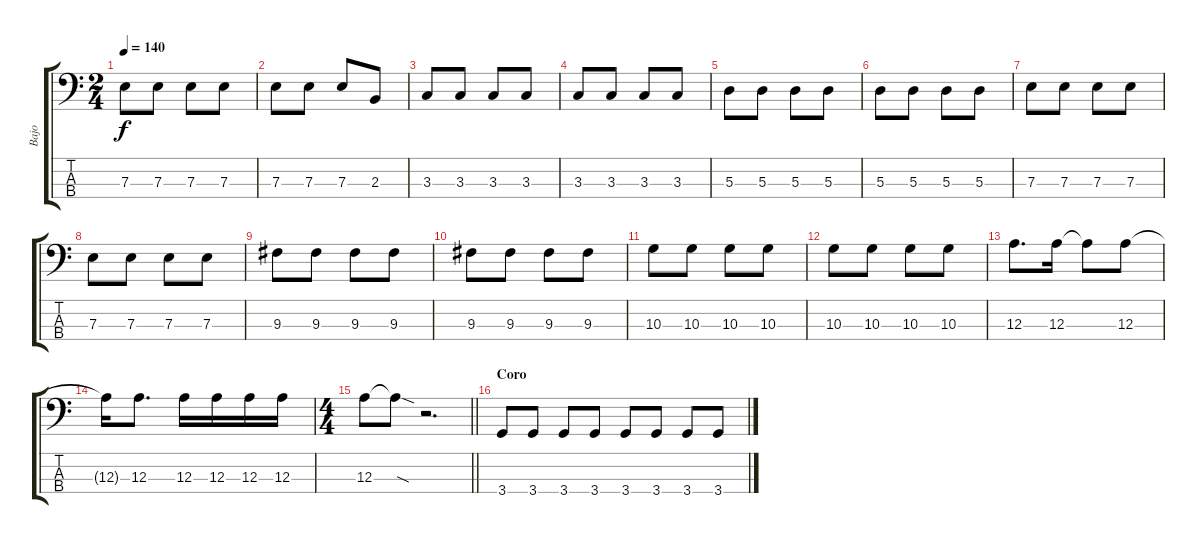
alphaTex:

\track ("Bajo" "Bajo") {instrument electricbassfinger}
\staff {score tabs}
\tuning (G2 D2 A1 E1) {hide}
\ts (2 4)
\tempo 140
\clef f4
\ks c
7.3.8{dy f} 7.3.8 7.3.8 7.3.8 |
7.3.8 7.3.8 7.3.8 2.3.8 |
3.3.8 3.3.8 3.3.8 3.3.8 |
3.3.8 3.3.8 3.3.8 3.3.8 |
5.3.8 5.3.8 5.3.8 5.3.8 |
5.3.8 5.3.8 5.3.8 5.3.8 |
7.3.8 7.3.8 7.3.8 7.3.8 |
7.3.8 7.3.8 7.3.8 7.3.8 |
9.3.8 9.3.8 9.3.8 9.3.8 |
9.3.8 9.3.8 9.3.8 9.3.8 |
10.3.8 10.3.8 10.3.8 10.3.8 |
10.3.8 10.3.8 10.3.8 10.3.8 |
12.3.8{d} 12.3.16 12.3{t}.8 12.3.8 |
12.3{t}.16 12.3.8{d} 12.3.16 12.3.16 12.3.16 12.3.16 |
\ts (4 4)
\barLineRight lightlight
12.3.8 12.3{sod t}.8 r.2{d} |
\section ("" "Coro")
3.4.8 3.4.8 3.4.8 3.4.8 3.4.8 3.4.8 3.4.8 3.4.8
